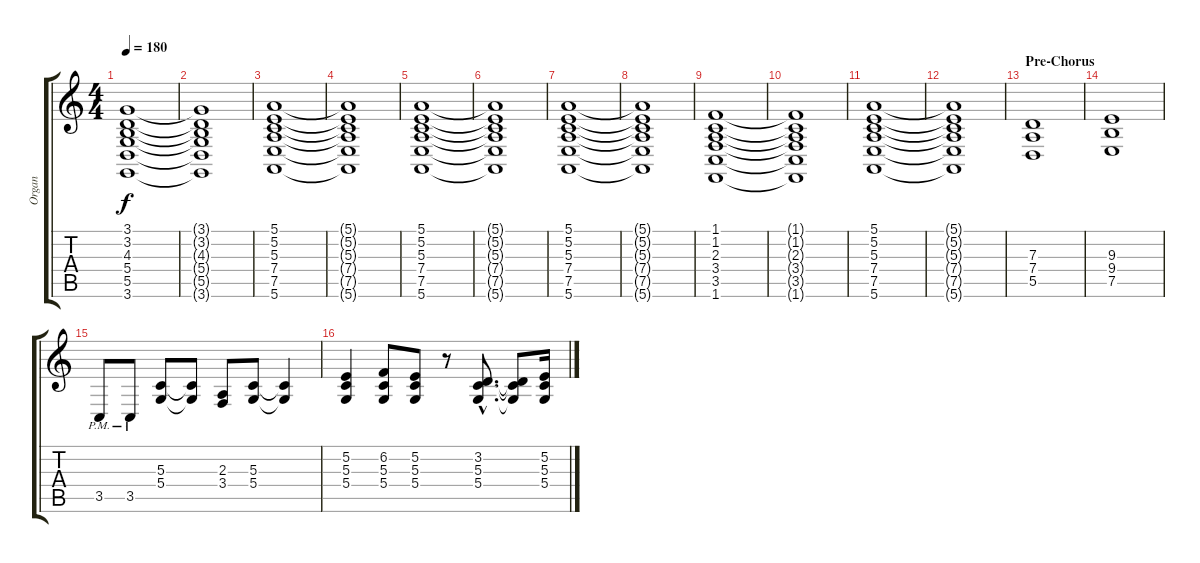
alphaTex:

\track ("Organ" "Organ") {instrument drawbarorgan}
\staff {score tabs}
\tuning (E4 B3 G3 D3 A2 E2) {hide}
\ts (4 4)
\tempo 180
\clef g2
\ks c
(3.1 3.2 4.3 5.4 5.5 3.6).1{dy f} |
(3.1{t} 3.2{t} 4.3{t} 5.4{t} 5.5{t} 3.6{t}).1 |
(5.1 5.2 5.3 7.4 7.5 5.6).1 |
(5.1{t} 5.2{t} 5.3{t} 7.4{t} 7.5{t} 5.6{t}).1 |
(5.1 5.2 5.3 7.4 7.5 5.6).1 |
(5.1{t} 5.2{t} 5.3{t} 7.4{t} 7.5{t} 5.6{t}).1 |
(5.1 5.2 5.3 7.4 7.5 5.6).1 |
(5.1{t} 5.2{t} 5.3{t} 7.4{t} 7.5{t} 5.6{t}).1 |
(1.1 1.2 2.3 3.4 3.5 1.6).1 |
(1.1{t} 1.2{t} 2.3{t} 3.4{t} 3.5{t} 1.6{t}).1 |
(5.1 5.2 5.3 7.4 7.5 5.6).1 |
(5.1{t} 5.2{t} 5.3{t} 7.4{t} 7.5{t} 5.6{t}).1 |
\section ("" "Pre-Chorus")
(7.3 7.4 5.5).1{volume 10 instrument drawbarorgan} |
(9.3 9.4 7.5).1 |
3.5{pm}.8 3.5{pm}.8 (5.3 5.4).8 (5.3{t} 5.4{t}).8 (2.3 3.4).8 (5.3 5.4).8 (5.3{t} 5.4{t}).4 |
(5.2 5.3 5.4).4 (6.2 5.3 5.4).8 (5.2 5.3 5.4).8 r.8 (3.2{hac} 5.3{hac} 5.4{hac}).8{d} (3.2{t} 5.3{t} 5.4{t}).8 (5.2 5.3 5.4).16
